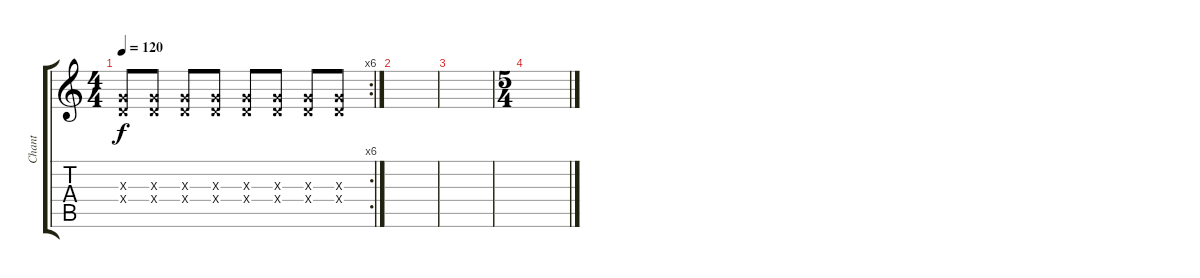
\track ("Chant" "Chant") {instrument guitarharmonics}
\staff {score tabs}
\tuning (E4 B3 G3 D3 A2 E2) {hide}
\rc 6
\ts (4 4)
\tempo 120
\clef g2
\ks c
(0.3{x} 0.4{x}).8{dy f} (0.3{x} 0.4{x}).8 (0.3{x} 0.4{x}).8 (0.3{x} 0.4{x}).8 (0.3{x} 0.4{x}).8 (0.3{x} 0.4{x}).8 (0.3{x} 0.4{x}).8 (0.3{x} 0.4{x}).8 |
|
|
\ts (5 4)
